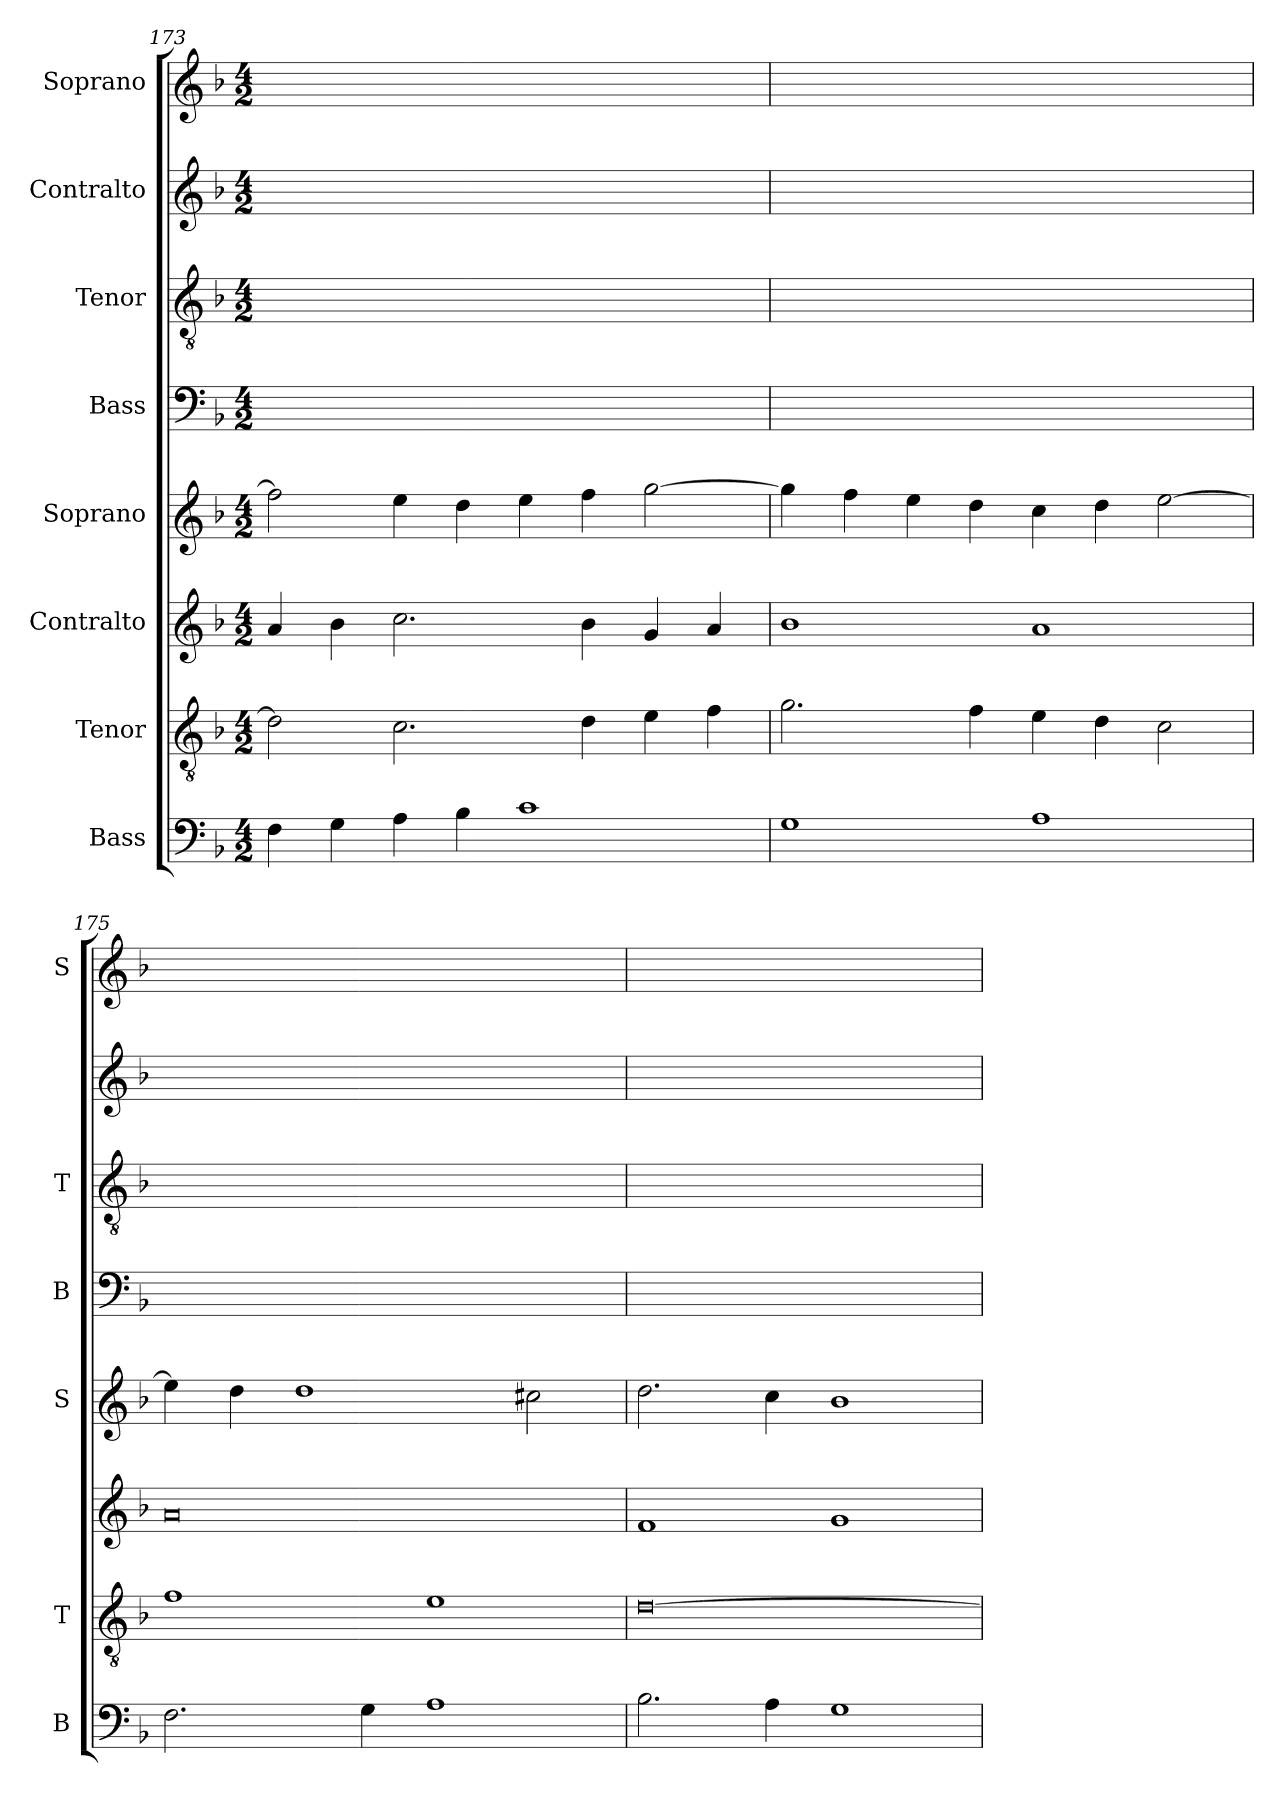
**kern	**kern	**kern	**kern	**kern	**kern	**kern	**kern
*part8	*part7	*part6	*part5	*part4	*part3	*part2	*part1
*staff8	*staff7	*staff6	*staff5	*staff4	*staff3	*staff2	*staff1
*I"Bass	*I"Tenor	*I"Contralto	*I"Soprano	*I"Bass	*I"Tenor	*I"Contralto	*I"Soprano
*I'B	*I'T	*	*I'S	*I'B	*I'T	*	*I'S
*clefF4	*clefGv2	*clefG2	*clefG2	*clefF4	*clefGv2	*clefG2	*clefG2
*k[b-]	*k[b-]	*k[b-]	*k[b-]	*k[b-]	*k[b-]	*k[b-]	*k[b-]
*G:dor	*G:dor	*G:dor	*G:dor	*G:dor	*G:dor	*G:dor	*G:dor
*M4/2	*M4/2	*M4/2	*M4/2	*M4/2	*M4/2	*M4/2	*M4/2
=173	=173	=173	=173	=173	=173	=173	=173
4F	2d]	4a	2ff]	0ryy	0ryy	0ryy	0ryy
4G	.	4b-	.	.	.	.	.
4A	2.c	2.cc	4ee	.	.	.	.
4B-	.	.	4dd	.	.	.	.
1c	.	.	4ee	.	.	.	.
.	4d	4b-	4ff	.	.	.	.
.	4e	4g	[2gg	.	.	.	.
.	4f	4a	.	.	.	.	.
=174	=174	=174	=174	=174	=174	=174	=174
1G	2.g	1b-	4gg]	0ryy	0ryy	0ryy	0ryy
.	.	.	4ff	.	.	.	.
.	.	.	4ee	.	.	.	.
.	4f	.	4dd	.	.	.	.
1A	4e	1a	4cc	.	.	.	.
.	4d	.	4dd	.	.	.	.
.	2c	.	[2ee	.	.	.	.
=175	=175	=175	=175	=175	=175	=175	=175
2.F	1f	0a	4ee]	0ryy	0ryy	0ryy	0ryy
.	.	.	4dd	.	.	.	.
.	.	.	1dd	.	.	.	.
4G	.	.	.	.	.	.	.
1A	1e	.	.	.	.	.	.
.	.	.	2cc#X	.	.	.	.
=176	=176	=176	=176	=176	=176	=176	=176
2.B-	[0d	1f	2.dd	0ryy	0ryy	0ryy	0ryy
4A	.	.	4cc	.	.	.	.
1G	.	1g	1b-	.	.	.	.
=	=	=	=	=	=	=	=
*-	*-	*-	*-	*-	*-	*-	*-
